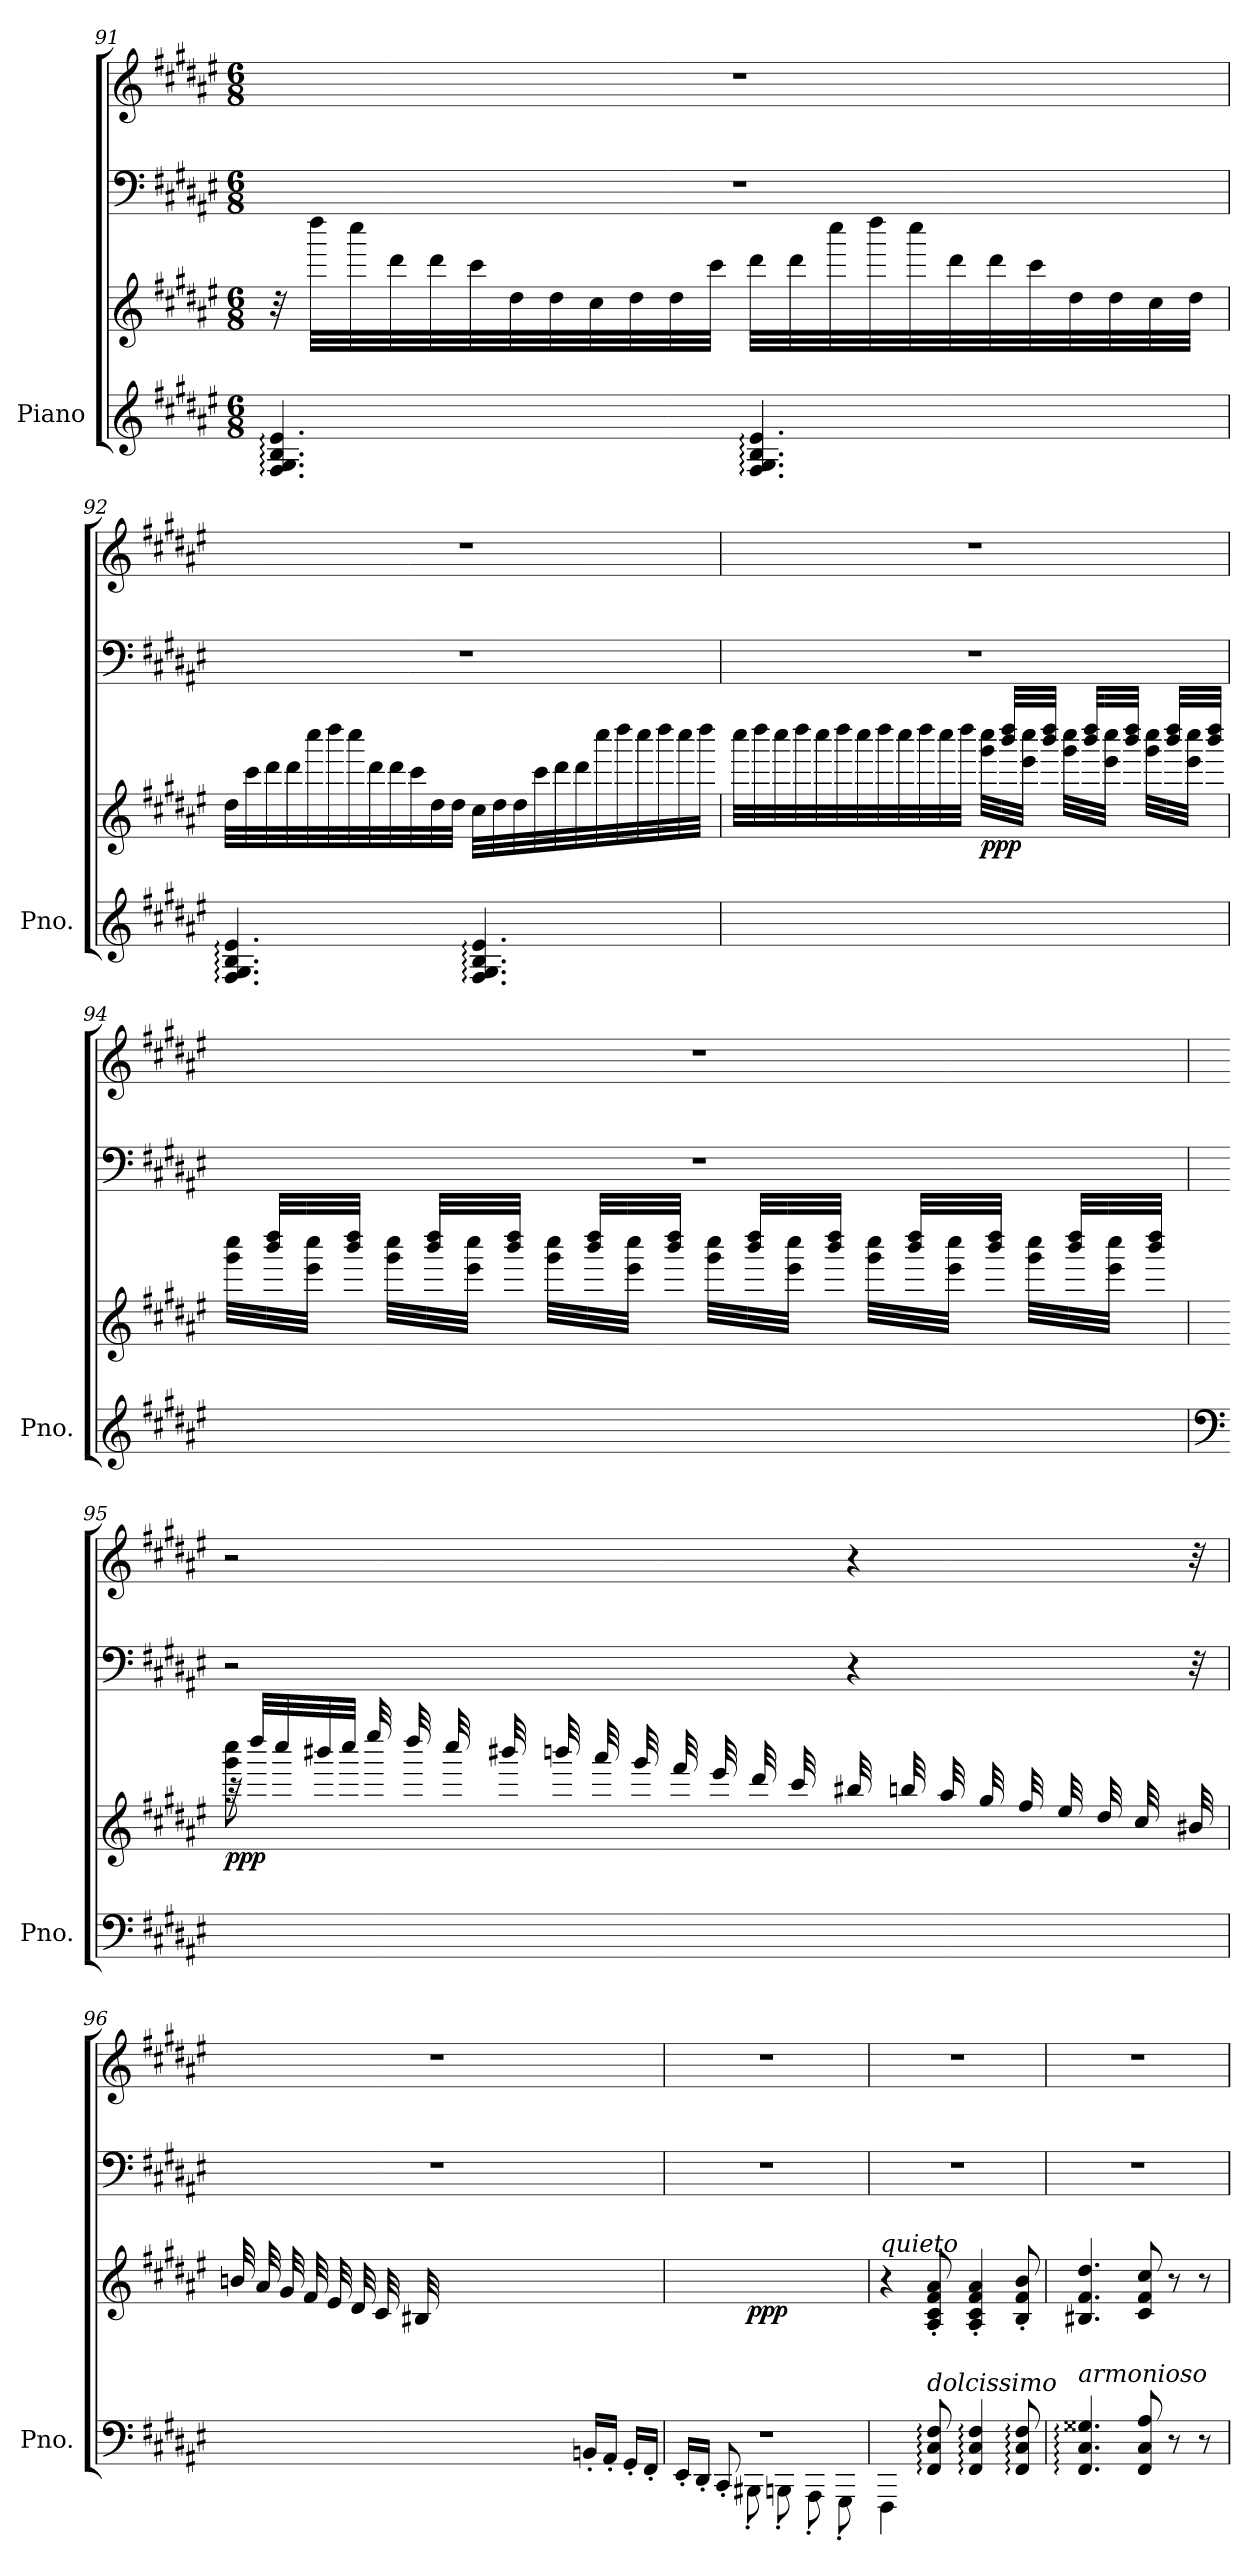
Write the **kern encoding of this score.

**kern	**kern	**kern	**kern	**dynam
*part1	*part1	*part1	*part1	*part1
*staff4	*staff3	*staff2	*staff1	*staff1/2/3/4
*I"Piano	*	*	*	*
*I'Pno.	*	*	*	*
*clefG2	*clefG2	*clefF4	*clefG2	*
*k[f#c#g#d#a#e#]	*k[f#c#g#d#a#e#]	*k[f#c#g#d#a#e#]	*k[f#c#g#d#a#e#]	*
*M6/8	*M6/8	*M6/8	*M6/8	*
=91	=91	=91	=91	=91
4.F#/: 4.G#/: 4.B/: 4.e#/:	32r	2.r	2.r	.
.	32dddd#\LLL	.	.	.
.	32cccc#\	.	.	.
.	32ddd#\	.	.	.
.	32ddd#\	.	.	.
.	32ccc#\	.	.	.
.	32dd#\	.	.	.
.	32dd#\	.	.	.
.	32cc#\	.	.	.
.	32dd#\	.	.	.
.	32dd#\	.	.	.
.	32ccc#\JJJ	.	.	.
4.F#/: 4.G#/: 4.B/: 4.e#/:	32ddd#\LLL	.	.	.
.	32ddd#\	.	.	.
.	32cccc#\	.	.	.
.	32dddd#\	.	.	.
.	32cccc#\	.	.	.
.	32ddd#\	.	.	.
.	32ddd#\	.	.	.
.	32ccc#\	.	.	.
.	32dd#\	.	.	.
.	32dd#\	.	.	.
.	32cc#\	.	.	.
.	32dd#\JJJ	.	.	.
=92	=92	=92	=92	=92
4.F#/: 4.G#/: 4.B/: 4.e#/:	32dd#\LLL	2.r	2.r	.
.	32ccc#\	.	.	.
.	32ddd#\	.	.	.
.	32ddd#\	.	.	.
.	32cccc#\	.	.	.
.	32dddd#\	.	.	.
.	32cccc#\	.	.	.
.	32ddd#\	.	.	.
.	32ddd#\	.	.	.
.	32ccc#\	.	.	.
.	32dd#\	.	.	.
.	32dd#\JJJ	.	.	.
4.F#/: 4.G#/: 4.B/: 4.e#/:	32cc#\LLL	.	.	.
.	32dd#\	.	.	.
.	32dd#\	.	.	.
.	32ccc#\	.	.	.
.	32ddd#\	.	.	.
.	32ddd#\	.	.	.
.	32cccc#\	.	.	.
.	32dddd#\	.	.	.
.	32cccc#\	.	.	.
.	32dddd#\	.	.	.
.	32cccc#\	.	.	.
.	32dddd#\JJJ	.	.	.
!!LO:LB:g=z
=93	=93	=93	=93	=93
*	*^	*	*	*
2.ryy	8ryy	32cccc#\LLL	2.r	2.r	.
.	.	32dddd#\	.	.	.
.	.	32cccc#\	.	.	.
.	.	32dddd#\	.	.	.
.	8ryy	32cccc#\	.	.	.
.	.	32dddd#\	.	.	.
.	.	32cccc#\	.	.	.
.	.	32dddd#\	.	.	.
.	8ryy	32cccc#\	.	.	.
.	.	32dddd#\	.	.	.
.	.	32cccc#\	.	.	.
.	.	32dddd#\JJJ	.	.	.
!	!	!	!	!	!LO:DY:b=3
.	32ggg#\ 32cccc#\LLL	32ryy	.	.	ppp
.	32rgggyy	32bbb/ 32dddd#/LLL	.	.	.
.	32eee#\ 32cccc#\JJJ	32ryy	.	.	.
.	32ryy	32bbb/ 32dddd#/JJJ	.	.	.
.	32ggg#\ 32cccc#\LLL	32ryy	.	.	.
.	32rgggyy	32bbb/ 32dddd#/LLL	.	.	.
.	32eee#\ 32cccc#\JJJ	32ryy	.	.	.
.	32ryy	32bbb/ 32dddd#/JJJ	.	.	.
.	32ggg#\ 32cccc#\LLL	32ryy	.	.	.
.	32rgggyy	32bbb/ 32dddd#/LLL	.	.	.
.	32eee#\ 32cccc#\JJJ	32ryy	.	.	.
.	32ryy	32bbb/ 32dddd#/JJJ	.	.	.
=94	=94	=94	=94	=94	=94
2.ryy	32ggg#\ 32cccc#\LLL	32ryy	2.r	2.r	.
.	32rgggyy	32bbb/ 32dddd#/LLL	.	.	.
.	32eee#\ 32cccc#\JJJ	32ryy	.	.	.
.	32ryy	32bbb/ 32dddd#/JJJ	.	.	.
.	32ggg#\ 32cccc#\LLL	32ryy	.	.	.
.	32rgggyy	32bbb/ 32dddd#/LLL	.	.	.
.	32eee#\ 32cccc#\JJJ	32ryy	.	.	.
.	32ryy	32bbb/ 32dddd#/JJJ	.	.	.
.	32ggg#\ 32cccc#\LLL	32ryy	.	.	.
.	32rgggyy	32bbb/ 32dddd#/LLL	.	.	.
.	32eee#\ 32cccc#\JJJ	32ryy	.	.	.
.	32ryy	32bbb/ 32dddd#/JJJ	.	.	.
.	32ggg#\ 32cccc#\LLL	32ryy	.	.	.
.	32rgggyy	32bbb/ 32dddd#/LLL	.	.	.
.	32eee#\ 32cccc#\JJJ	32ryy	.	.	.
.	32ryy	32bbb/ 32dddd#/JJJ	.	.	.
.	32ggg#\ 32cccc#\LLL	32ryy	.	.	.
.	32rgggyy	32bbb/ 32dddd#/LLL	.	.	.
.	32eee#\ 32cccc#\JJJ	32ryy	.	.	.
.	32ryy	32bbb/ 32dddd#/JJJ	.	.	.
.	32ggg#\ 32cccc#\LLL	32ryy	.	.	.
.	32rgggyy	32bbb/ 32dddd#/LLL	.	.	.
.	32eee#\ 32cccc#\JJJ	32ryy	.	.	.
.	32ryy	32bbb/ 32dddd#/JJJ	.	.	.
!!LO:PB:g=z
=95	=95	=95	=95	=95	=95
*clefF4	*	*	*	*	*
!	!	!	!	!	!LO:DY:b=3
2ryy	8ggg#\ 8cccc#\	32raa	2r	2r	ppp
.	.	32dddd#/LLL	.	.	.
.	.	32cccc#/	.	.	.
.	.	32bbb#X/	.	.	.
.	32ryy	32cccc#/JJJ	.	.	.
.	8ryy	32eeee#/LLL	.	.	.
.	.	32dddd#/	.	.	.
.	.	32cccc#/	.	.	.
.	.	32bbb#X/	.	.	.
.	4...ryy	32bbbn/	.	.	.
.	.	32aaa#/	.	.	.
.	.	32ggg#/	.	.	.
.	.	32fff#/	.	.	.
.	.	32eee#/	.	.	.
.	.	32ddd#/	.	.	.
.	.	32ccc#/	.	.	.
4ryy	.	32bb#X/	4r	4r	.
.	.	32bbn/	.	.	.
.	.	32aa#/	.	.	.
.	.	32gg#/	.	.	.
.	.	32ff#/	.	.	.
.	.	32ee#/	.	.	.
.	.	32dd#/	.	.	.
.	.	32cc#/	.	.	.
32ryy	32ryy	32b#X/	32r	32r	.
*	*v	*v	*	*	*
=96	=96	=96	=96	=96
*^	*	*	*	*
2.ryy	4ryy	32bn/	2.r	2.r	.
.	.	32ryy	.	.	.
.	.	32a#/	.	.	.
.	.	32g#/	.	.	.
.	.	32f#/	.	.	.
.	.	32e#/	.	.	.
.	.	32d#/	.	.	.
.	.	32c#/	.	.	.
.	32Bn/	32B#X/	.	.	.
.	32A#/	4...ryy	.	.	.
.	32G#/	.	.	.	.
.	32F#/	.	.	.	.
.	32E#/	.	.	.	.
.	32D#/	.	.	.	.
.	32C#/	.	.	.	.
.	32BB#X/JJJ	.	.	.	.
.	16BBn'/LL	.	.	.	.
.	16AA#'/JJ	.	.	.	.
.	16GG#'/LL	.	.	.	.
.	16FF#'/JJ	.	.	.	.
=97	=97	=97	=97	=97	=97
2.r	16EE#'/LL	4ryy	2.r	2.r	.
.	16DD#'/JJ	.	.	.	.
.	8CC#'/	.	.	.	.
!	!	!	!	!	!LO:DY:b=3
.	8BBB#X'\	2ryy	.	.	ppp
.	8BBBn'\	.	.	.	.
.	8AAA#'\	.	.	.	.
.	8GGG#'\	.	.	.	.
!!LO:LB:g=z
=98	=98	=98	=98	=98	=98
!	!	!LO:TX:a:i:t=quieto	!	!	!
*v	*v	*	*	*	*
4FFF#\	4r	2.r	2.r	.
!LO:TX:a:i:t=dolcissimo	!	!	!	!
8FF#/: 8C#/: 8F#/:	8A#/' 8c#/' 8f#/' 8a#/'	.	.	.
4FF#/: 4C#/: 4F#/:	4A#/' 4c#/' 4f#/' 4a#/'	.	.	.
8FF#/: 8C#/: 8F#/:	8B/' 8f#/' 8b/'	.	.	.
=99	=99	=99	=99	=99
!LO:TX:a:i:t=armonioso	!	!	!	!
4.FF#/: 4.C#/: 4.G##X/:	4.B#X/ 4.f#/ 4.dd#/	2.r	2.r	.
8FF#/ 8C#/ 8A#/	8c#/ 8f#/ 8cc#/	.	.	.
8r	8r	.	.	.
8r	8r	.	.	.
=	=	=	=	=
*-	*-	*-	*-	*-
